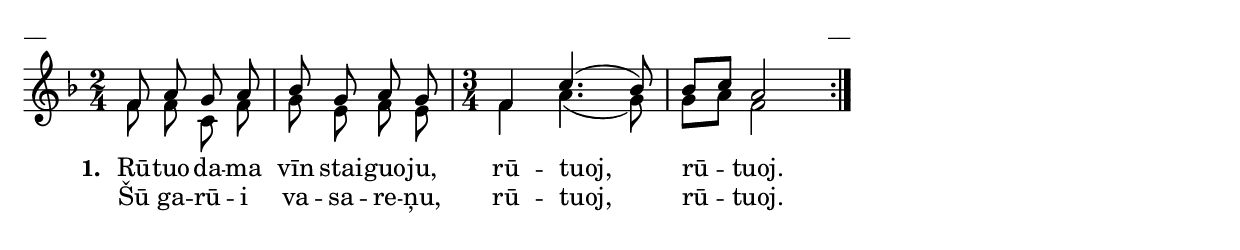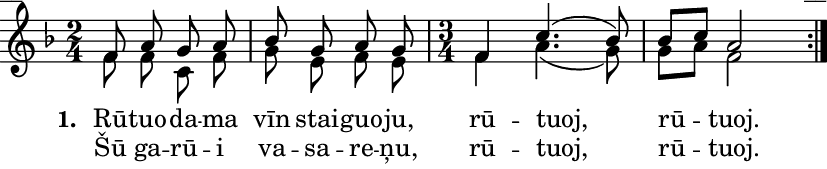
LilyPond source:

\version "2.13.18"
#(ly:set-option 'crop #t)

\paper {
line-width = 14\cm
left-margin = 0.4\cm
between-system-padding = 0.1\cm
between-system-space = 0.1\cm
}
% SBTZK, p.40
\layout {
indent = #0
ragged-last = ##f
}


voiceA = \relative c' {
\clef "treble"
\key f \major
\repeat volta 2 { \time 2/4 f8 a g a | bes g a g | \time 3/4 f4 c'4. (bes8) | bes8 [c] a2 }
}

voiceB = \relative c' {
\clef "treble"
\key f \major
\repeat volta 2 { \time 2/4 f8 f c f | g e f e | \time 3/4 f4 a4. (g8) | g8 [a] f2 }
}

lyricA = \lyricmode {
  \set stanza = "1. "
Rū -- tuo -- da -- ma vīn stai -- guo -- ju, rū -- tuoj, rū -- tuoj.
}

lyricB = \lyricmode {
Šū ga -- rū -- i va -- sa -- re -- ņu, rū -- tuoj, rū -- tuoj.
}

fullScore = <<
%\new ChordNames { \chordsA }
\new Staff {
<<
\new Voice = "voiceA" { \voiceOne \autoBeamOff \voiceA }
\new Voice = "voiceB" { \voiceTwo \autoBeamOff \voiceB }
\new Lyrics \lyricsto "voiceA"  \lyricA
\new Lyrics \lyricsto "voiceA"  \lyricB

>>
}
>>



\score {
\fullScore
\header { piece = "__" opus = "__" }
}
\markup { \with-color #(x11-color 'white) \sans \smaller "__" }
\score {
\unfoldRepeats
\fullScore
\midi {
\context { \Staff \remove "Staff_performer" }
\context { \Voice \consists "Staff_performer" }
}
}


